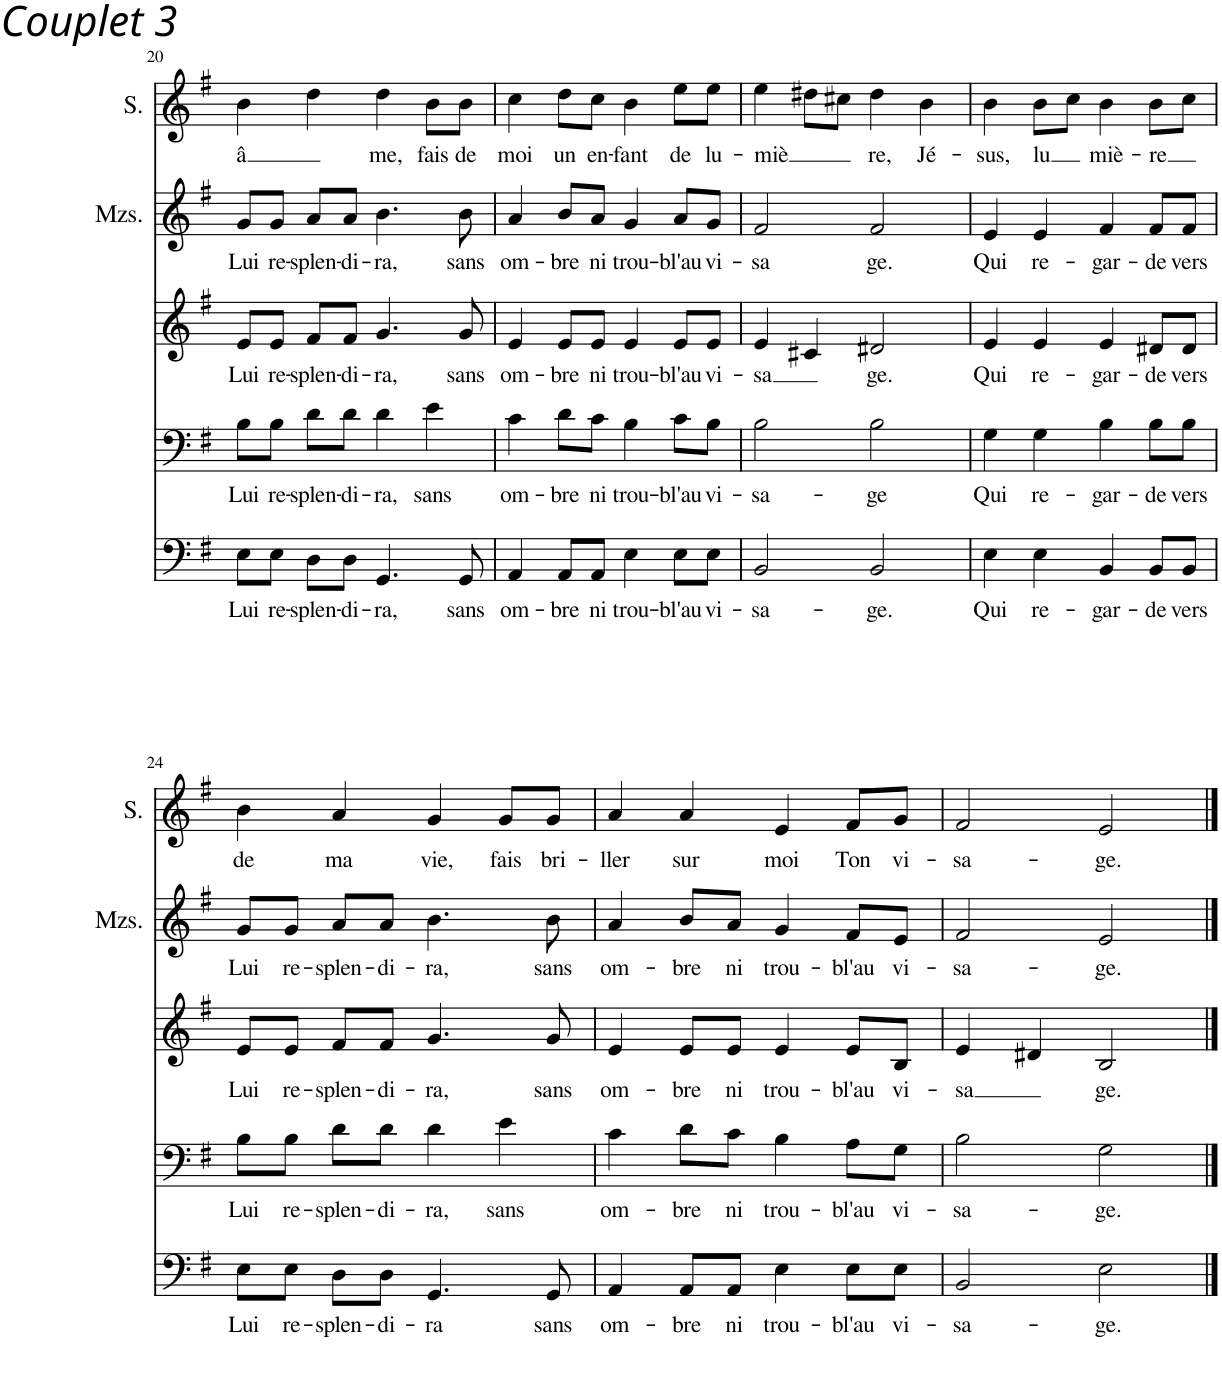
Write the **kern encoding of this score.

**kern	**text	**kern	**text	**kern	**text	**kern	**text	**kern	**text
*part5	*part5	*part4	*part4	*part3	*part3	*part2	*part2	*part1	*part1
*staff5	*staff5	*staff4	*staff4	*staff3	*staff3	*staff2	*staff2	*staff1	*staff1
*I"Basse	*	*I"Ténor	*	*I"Alto	*	*I"Mezzo-soprano	*	*I"Soprano	*
*	*	*	*	*	*	*I'Mzs.	*	*I'S.	*
!!LO:PB:g=z
*clefF4	*	*clefF4	*	*clefG2	*	*clefG2	*	*clefG2	*
*k[f#]	*	*k[f#]	*	*k[f#]	*	*k[f#]	*	*k[f#]	*
*M4/4	*	*M4/4	*	*M4/4	*	*M4/4	*	*M4/4	*
=20	=20	=20	=20	=20	=20	=20	=20	=20	=20
!	!LO:LY:b	!	!LO:LY:b	!	!LO:LY:b	!	!LO:LY:b	!	!LO:LY:b
8E\L	Lui	8B\L	Lui	8e/L	Lui	8g/L	Lui	4b\	â
!	!LO:LY:b	!	!LO:LY:b	!	!LO:LY:b	!	!LO:LY:b	!	!
8E\J	re-	8B\J	re-	8e/J	re-	8g/J	re-	.	.
!	!LO:LY:b	!	!LO:LY:b	!	!LO:LY:b	!	!LO:LY:b	!	!
8D\L	-splen-	8d\L	-splen-	8f#/L	-splen-	8a/L	-splen-	4dd\	.
!	!LO:LY:b	!	!LO:LY:b	!	!LO:LY:b	!	!LO:LY:b	!	!
8D\J	-di-	8d\J	-di-	8f#/J	-di-	8a/J	-di-	.	.
!	!LO:LY:b	!	!LO:LY:b	!	!LO:LY:b	!	!LO:LY:b	!	!LO:LY:b
4.GG/	-ra,	4d\	-ra,	4.g/	-ra,	4.b\	-ra,	4dd\	me,
!	!	!	!	!	!	!	!	!LO:TX:a:i:t=Couplet 3	!
!	!	!	!LO:LY:b	!	!	!	!	!	!LO:LY:b
.	.	4e\	sans	.	.	.	.	8b\L	fais
!	!LO:LY:b	!	!	!	!LO:LY:b	!	!LO:LY:b	!	!LO:LY:b
8GG/	sans	.	.	8g/	sans	8b\	sans	8b\J	de
=21	=21	=21	=21	=21	=21	=21	=21	=21	=21
!	!LO:LY:b	!	!LO:LY:b	!	!LO:LY:b	!	!LO:LY:b	!	!LO:LY:b
4AA/	om-	4c\	om-	4e/	om-	4a/	om-	4cc\	moi
!	!LO:LY:b	!	!LO:LY:b	!	!LO:LY:b	!	!LO:LY:b	!	!LO:LY:b
8AA/L	-bre	8d\L	-bre	8e/L	-bre	8b/L	-bre	8dd\L	un
!	!LO:LY:b	!	!LO:LY:b	!	!LO:LY:b	!	!LO:LY:b	!	!LO:LY:b
8AA/J	ni	8c\J	ni	8e/J	ni	8a/J	ni	8cc\J	en-
!	!LO:LY:b	!	!LO:LY:b	!	!LO:LY:b	!	!LO:LY:b	!	!LO:LY:b
4E\	trou-	4B\	trou-	4e/	trou-	4g/	trou-	4b\	-fant
!	!LO:LY:b	!	!LO:LY:b	!	!LO:LY:b	!	!LO:LY:b	!	!LO:LY:b
8E\L	-bl'au	8c\L	-bl'au	8e/L	-bl'au	8a/L	-bl'au	8ee\L	de
!	!LO:LY:b	!	!LO:LY:b	!	!LO:LY:b	!	!LO:LY:b	!	!LO:LY:b
8E\J	vi-	8B\J	vi-	8e/J	vi-	8g/J	vi-	8ee\J	lu-
=22	=22	=22	=22	=22	=22	=22	=22	=22	=22
!	!LO:LY:b	!	!LO:LY:b	!	!LO:LY:b	!	!LO:LY:b	!	!LO:LY:b
2BB/	-sa-	2B\	-sa-	4e/	-sa	2f#/	-sa	4ee\	-miè
.	.	.	.	4c#X/	.	.	.	8dd#X\L	.
.	.	.	.	.	.	.	.	8cc#X\J	.
!	!LO:LY:b	!	!LO:LY:b	!	!LO:LY:b	!	!LO:LY:b	!	!LO:LY:b
2BB/	-ge.	2B\	-ge	2d#X/	ge.	2f#/	-ge.	4dd#\	re,
!	!	!	!	!	!	!	!	!	!LO:LY:b
.	.	.	.	.	.	.	.	4b\	Jé-
=23	=23	=23	=23	=23	=23	=23	=23	=23	=23
!	!LO:LY:b	!	!LO:LY:b	!	!LO:LY:b	!	!LO:LY:b	!	!LO:LY:b
4E\	Qui	4G\	Qui	4e/	Qui	4e/	Qui	4b\	-sus,
!	!LO:LY:b	!	!LO:LY:b	!	!LO:LY:b	!	!LO:LY:b	!	!LO:LY:b
4E\	re-	4G\	re-	4e/	re-	4e/	re-	8b\L	lu
.	.	.	.	.	.	.	.	8cc\J	.
!	!LO:LY:b	!	!LO:LY:b	!	!LO:LY:b	!	!LO:LY:b	!	!LO:LY:b
4BB/	-gar-	4B\	-gar-	4e/	-gar-	4f#/	-gar-	4b\	miè-
!	!LO:LY:b	!	!LO:LY:b	!	!LO:LY:b	!	!LO:LY:b	!	!LO:LY:b
8BB/L	-de	8B\L	-de	8d#X/L	-de	8f#/L	-de	8b\L	-re
!	!LO:LY:b	!	!LO:LY:b	!	!LO:LY:b	!	!LO:LY:b	!	!
8BB/J	vers	8B\J	vers	8d#/J	vers	8f#/J	vers	8cc\J	.
!!LO:LB:g=z
=24	=24	=24	=24	=24	=24	=24	=24	=24	=24
!	!LO:LY:b	!	!LO:LY:b	!	!LO:LY:b	!	!LO:LY:b	!	!LO:LY:b
8E\L	Lui	8B\L	Lui	8e/L	Lui	8g/L	Lui	4b\	de
!	!LO:LY:b	!	!LO:LY:b	!	!LO:LY:b	!	!LO:LY:b	!	!
8E\J	re-	8B\J	re-	8e/J	re-	8g/J	re-	.	.
!	!LO:LY:b	!	!LO:LY:b	!	!LO:LY:b	!	!LO:LY:b	!	!LO:LY:b
8D\L	-splen-	8d\L	-splen-	8f#/L	-splen-	8a/L	-splen-	4a/	ma
!	!LO:LY:b	!	!LO:LY:b	!	!LO:LY:b	!	!LO:LY:b	!	!
8D\J	-di-	8d\J	-di-	8f#/J	-di-	8a/J	-di-	.	.
!	!LO:LY:b	!	!LO:LY:b	!	!LO:LY:b	!	!LO:LY:b	!	!LO:LY:b
4.GG/	-ra	4d\	-ra,	4.g/	-ra,	4.b\	-ra,	4g/	vie,
!	!	!	!LO:LY:b	!	!	!	!	!	!LO:LY:b
.	.	4e\	sans	.	.	.	.	8g/L	fais
!	!LO:LY:b	!	!	!	!LO:LY:b	!	!LO:LY:b	!	!LO:LY:b
8GG/	sans	.	.	8g/	sans	8b\	sans	8g/J	bri-
=25	=25	=25	=25	=25	=25	=25	=25	=25	=25
!	!LO:LY:b	!	!LO:LY:b	!	!LO:LY:b	!	!LO:LY:b	!	!LO:LY:b
4AA/	om-	4c\	om-	4e/	om-	4a/	om-	4a/	-ller
!	!LO:LY:b	!	!LO:LY:b	!	!LO:LY:b	!	!LO:LY:b	!	!LO:LY:b
8AA/L	-bre	8d\L	-bre	8e/L	-bre	8b/L	-bre	4a/	sur
!	!LO:LY:b	!	!LO:LY:b	!	!LO:LY:b	!	!LO:LY:b	!	!
8AA/J	ni	8c\J	ni	8e/J	ni	8a/J	ni	.	.
!	!LO:LY:b	!	!LO:LY:b	!	!LO:LY:b	!	!LO:LY:b	!	!LO:LY:b
4E\	trou-	4B\	trou-	4e/	trou-	4g/	trou-	4e/	moi
!	!LO:LY:b	!	!LO:LY:b	!	!LO:LY:b	!	!LO:LY:b	!	!LO:LY:b
8E\L	-bl'au	8A\L	-bl'au	8e/L	-bl'au	8f#/L	-bl'au	8f#/L	Ton
!	!LO:LY:b	!	!LO:LY:b	!	!LO:LY:b	!	!LO:LY:b	!	!LO:LY:b
8E\J	vi-	8G\J	vi-	8B/J	vi-	8e/J	vi-	8g/J	vi-
=26	=26	=26	=26	=26	=26	=26	=26	=26	=26
!	!LO:LY:b	!	!LO:LY:b	!	!LO:LY:b	!	!LO:LY:b	!	!LO:LY:b
2BB/	-sa-	2B\	-sa-	4e/	-sa	2f#/	-sa-	2f#/	-sa-
.	.	.	.	4d#X/	.	.	.	.	.
!	!LO:LY:b	!	!LO:LY:b	!	!LO:LY:b	!	!LO:LY:b	!	!LO:LY:b
2E\	-ge.	2G\	-ge.	2B/	ge.	2e/	-ge.	2e/	-ge.
==	==	==	==	==	==	==	==	==	==
*-	*-	*-	*-	*-	*-	*-	*-	*-	*-
